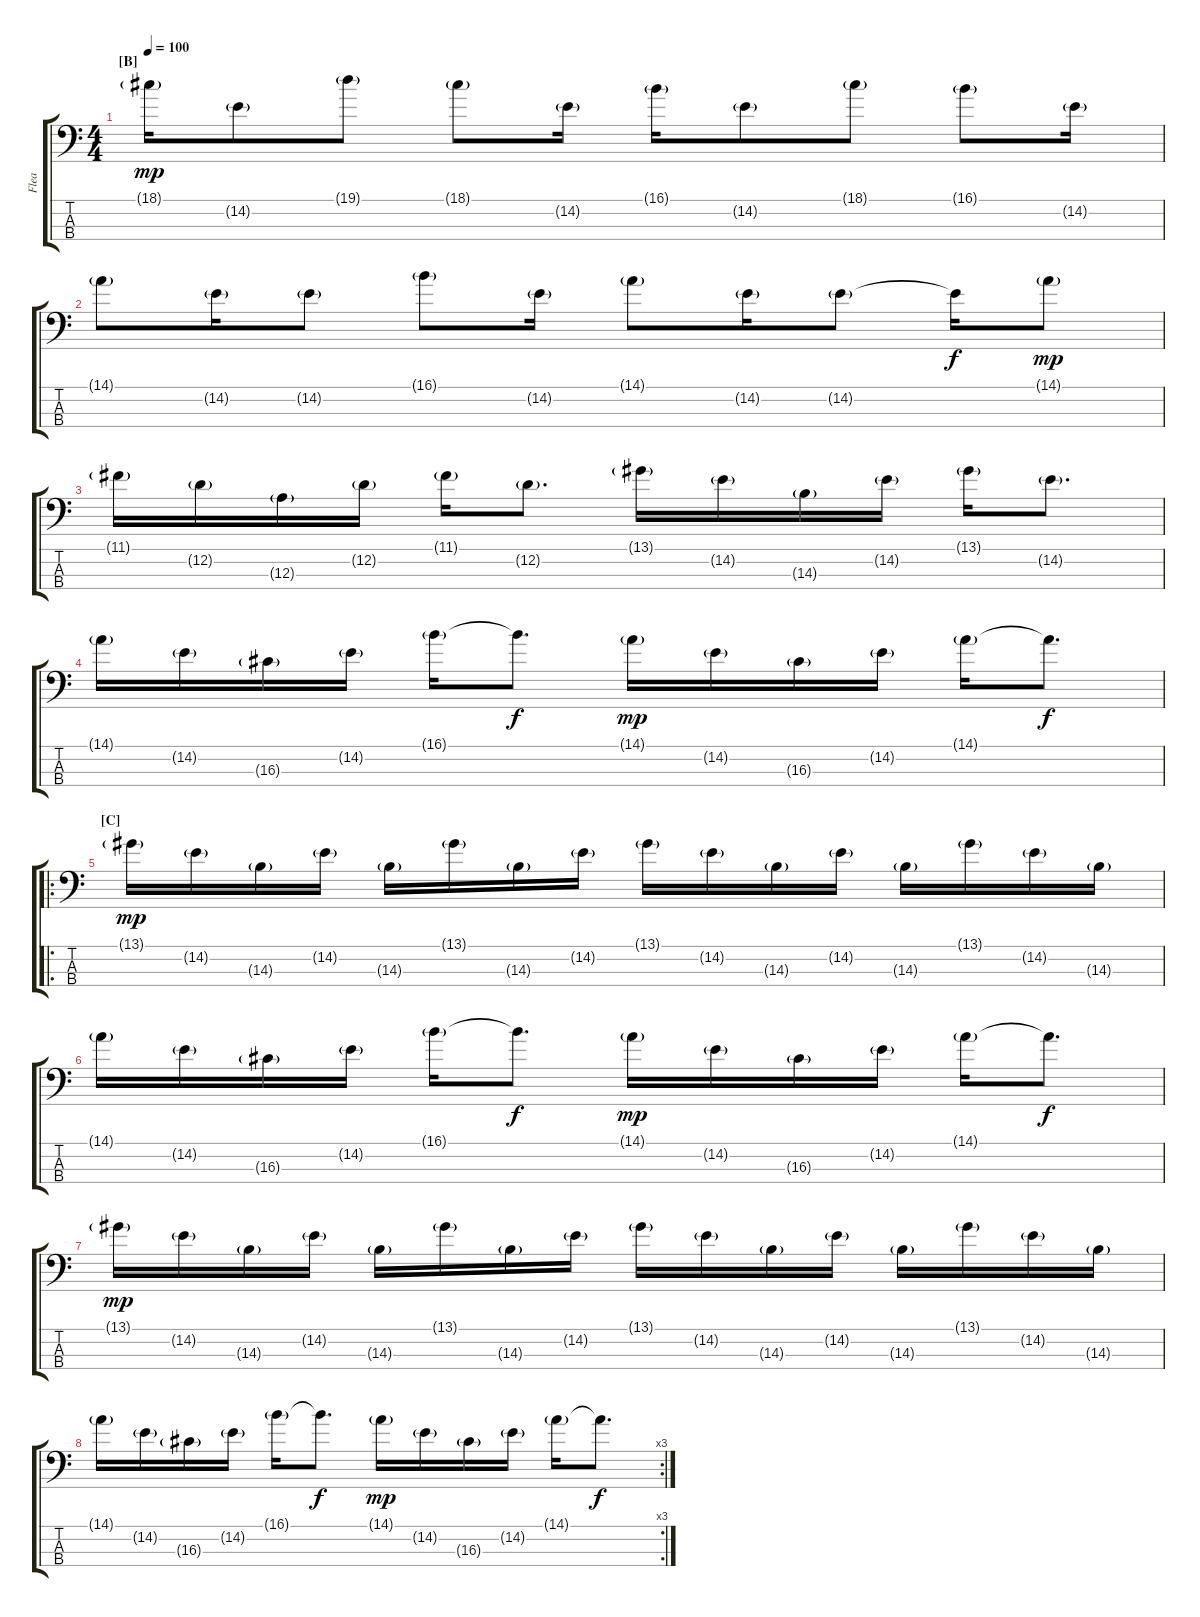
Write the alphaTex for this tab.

\track ("Flea" "Flea") {instrument electricbassfinger}
\staff {score tabs}
\tuning (G2 D2 A1 E1) {hide}
\ts (4 4)
\section ("" "[B]")
\tempo 100
\clef f4
\ks c
18.1{g}.16{dy mp} 14.2{g}.8 19.1{g}.8 18.1{g}.8 14.2{g}.16 16.1{g}.16 14.2{g}.8 18.1{g}.8 16.1{g}.8 14.2{g}.16 |
14.1{g}.8 14.2{g}.16 14.2{g}.8 16.1{g}.8 14.2{g}.16 14.1{g}.8 14.2{g}.16 14.2{g}.8 14.2{t}.16{dy f} 14.1{g}.8{dy mp} |
11.1{g}.16 12.2{g}.16 12.3{g}.16 12.2{g}.16 11.1{g}.16 12.2{g}.8{d} 13.1{g}.16 14.2{g}.16 14.3{g}.16 14.2{g}.16 13.1{g}.16 14.2{g}.8{d} |
14.1{g}.16 14.2{g}.16 16.3{g}.16 14.2{g}.16 16.1{g}.16 16.1{t}.8{d dy f} 14.1{g}.16{dy mp} 14.2{g}.16 16.3{g}.16 14.2{g}.16 14.1{g}.16 14.1{t}.8{d dy f} |
\ro
\section ("" "[C]")
13.1{g}.16{dy mp} 14.2{g}.16 14.3{g}.16 14.2{g}.16 14.3{g}.16 13.1{g}.16 14.3{g}.16 14.2{g}.16 13.1{g}.16 14.2{g}.16 14.3{g}.16 14.2{g}.16 14.3{g}.16 13.1{g}.16 14.2{g}.16 14.3{g}.16 |
14.1{g}.16 14.2{g}.16 16.3{g}.16 14.2{g}.16 16.1{g}.16 16.1{t}.8{d dy f} 14.1{g}.16{dy mp} 14.2{g}.16 16.3{g}.16 14.2{g}.16 14.1{g}.16 14.1{t}.8{d dy f} |
13.1{g}.16{dy mp} 14.2{g}.16 14.3{g}.16 14.2{g}.16 14.3{g}.16 13.1{g}.16 14.3{g}.16 14.2{g}.16 13.1{g}.16 14.2{g}.16 14.3{g}.16 14.2{g}.16 14.3{g}.16 13.1{g}.16 14.2{g}.16 14.3{g}.16 |
\rc 3
14.1{g}.16 14.2{g}.16 16.3{g}.16 14.2{g}.16 16.1{g}.16 16.1{t}.8{d dy f} 14.1{g}.16{dy mp} 14.2{g}.16 16.3{g}.16 14.2{g}.16 14.1{g}.16 14.1{t}.8{d dy f}
